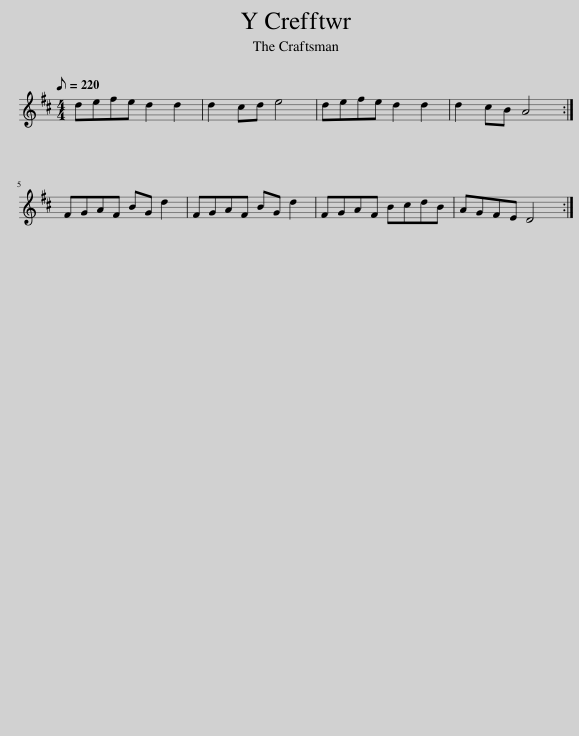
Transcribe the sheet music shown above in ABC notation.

X:1
L:1/8
Q:1/8=220
M:4/4
I:linebreak $
K:D
V:1 treble
V:1
 defe d2 d2 | d2 cd e4 | defe d2 d2 | d2 cB A4 :|$ FGAF BG d2 | %5
 FGAF BG d2 | FGAF BcdB | AGFE D4 :| %8
